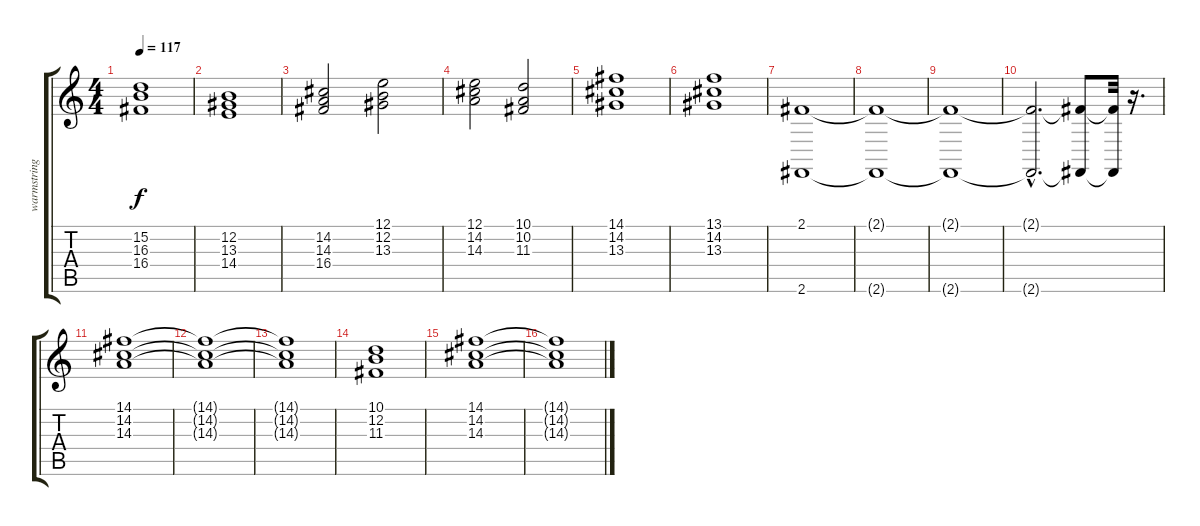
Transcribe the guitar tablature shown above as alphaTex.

\track ("warmstrings" "warmstring") {instrument synthstrings1}
\staff {score tabs}
\tuning (E4 B3 G3 D3 A2 E2) {hide}
\ts (4 4)
\tempo 117
\clef g2
\ks c
(15.2 16.3 16.4).1{dy f} |
(12.2 13.3 14.4).1 |
(14.2 14.3 16.4).2 (12.1 12.2 13.3).2 |
(12.1 14.2 14.3).2 (10.1 10.2 11.3).2 |
(14.1 14.2 13.3).1 |
(13.1 14.2 13.3).1 |
(2.1 2.6).1 |
(2.1{t} 2.6{t}).1 |
(2.1{t} 2.6{t}).1 |
(2.1{hac t} 2.6{hac t}).2{d} (2.1{t} 2.6{t}).8 (2.1{t} 2.6{t}).32 r.16{d} |
(14.1 14.2 14.3).1 |
(14.1{t} 14.2{t} 14.3{t}).1 |
(14.1{t} 14.2{t} 14.3{t}).1 |
(10.1 12.2 11.3).1 |
(14.1 14.2 14.3).1 |
(14.1{t} 14.2{t} 14.3{t}).1
